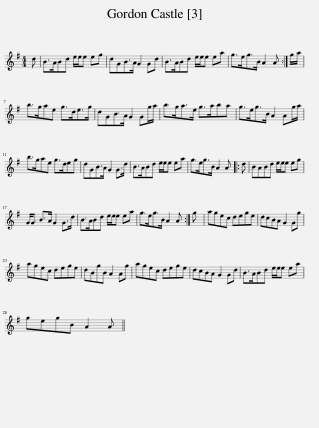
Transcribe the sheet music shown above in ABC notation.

X:1
L:1/8
M:4/4
I:linebreak $
K:G
V:1 treble
V:1
 d | B>ABd e/e/e eg | dGB>A G2 Gd | B>ABd e/e/e ea | g>eg>B A2 A :| %5
 g/a/ |$ b>gae g>de>g | dGB>A G2 Gg/a/ | b>ga>e g>aba | g>eg>B A2 Ag/a/ |$ %10
 b>gae g>deg | dGB>A G2 G>d | B>ABd e/e/e ea | g>eg>B A2 A |: d | %15
 BABd e/e/e eg |$ G<G B>A G2 G>d | B>ABd e/e/e ea | g>eg>B A2 A :| g | %20
 agec dege | dcBA G2 Gg |$ agec dege | dBgB A2 Ag | agec dege | %25
 dcBA G2 Gd | B>ABd e/e/e ea |$ gegB A2 A || %28
